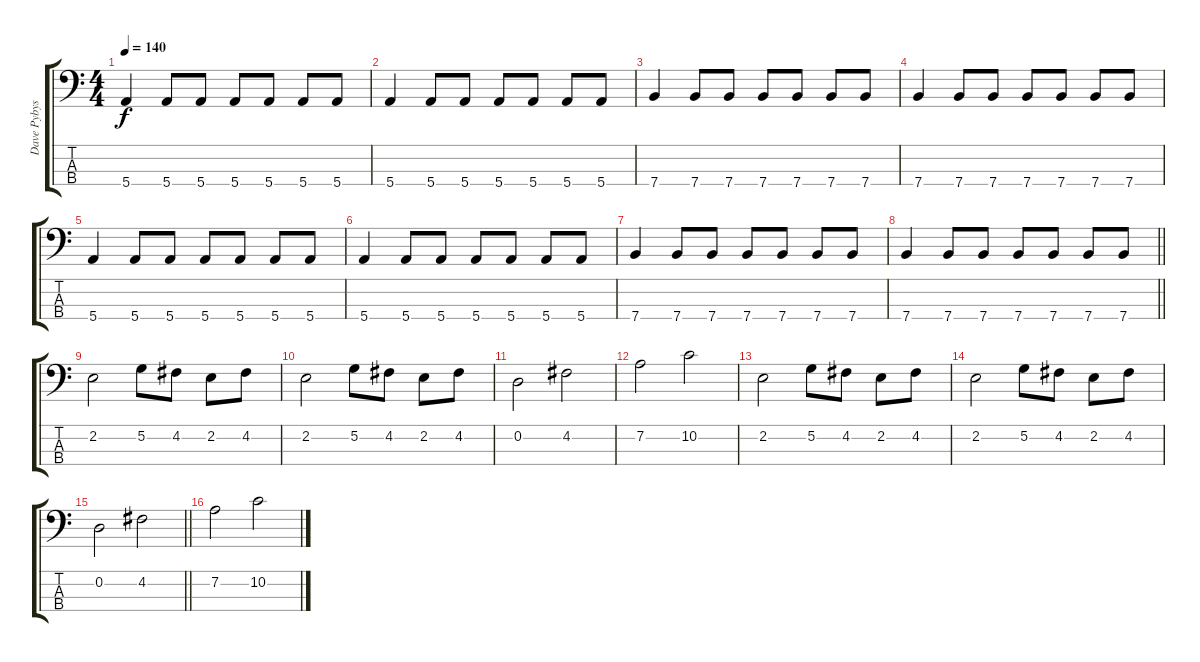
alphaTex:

\track ("Dave Pybys" "Dave Pybys") {instrument electricbassfinger}
\staff {score tabs}
\tuning (G2 D2 A1 E1) {hide}
\ts (4 4)
\tempo 140
\clef f4
\ks c
5.4.4{dy f} 5.4.8 5.4.8 5.4.8 5.4.8 5.4.8 5.4.8 |
5.4.4 5.4.8 5.4.8 5.4.8 5.4.8 5.4.8 5.4.8 |
7.4.4 7.4.8 7.4.8 7.4.8 7.4.8 7.4.8 7.4.8 |
7.4.4 7.4.8 7.4.8 7.4.8 7.4.8 7.4.8 7.4.8 |
5.4.4 5.4.8 5.4.8 5.4.8 5.4.8 5.4.8 5.4.8 |
5.4.4 5.4.8 5.4.8 5.4.8 5.4.8 5.4.8 5.4.8 |
7.4.4 7.4.8 7.4.8 7.4.8 7.4.8 7.4.8 7.4.8 |
\barLineRight lightlight
7.4.4 7.4.8 7.4.8 7.4.8 7.4.8 7.4.8 7.4.8 |
2.2.2 5.2.8 4.2.8 2.2.8 4.2.8 |
2.2.2 5.2.8 4.2.8 2.2.8 4.2.8 |
0.2.2 4.2.2 |
7.2.2 10.2.2 |
2.2.2 5.2.8 4.2.8 2.2.8 4.2.8 |
2.2.2 5.2.8 4.2.8 2.2.8 4.2.8 |
\barLineRight lightlight
0.2.2 4.2.2 |
7.2.2 10.2.2
